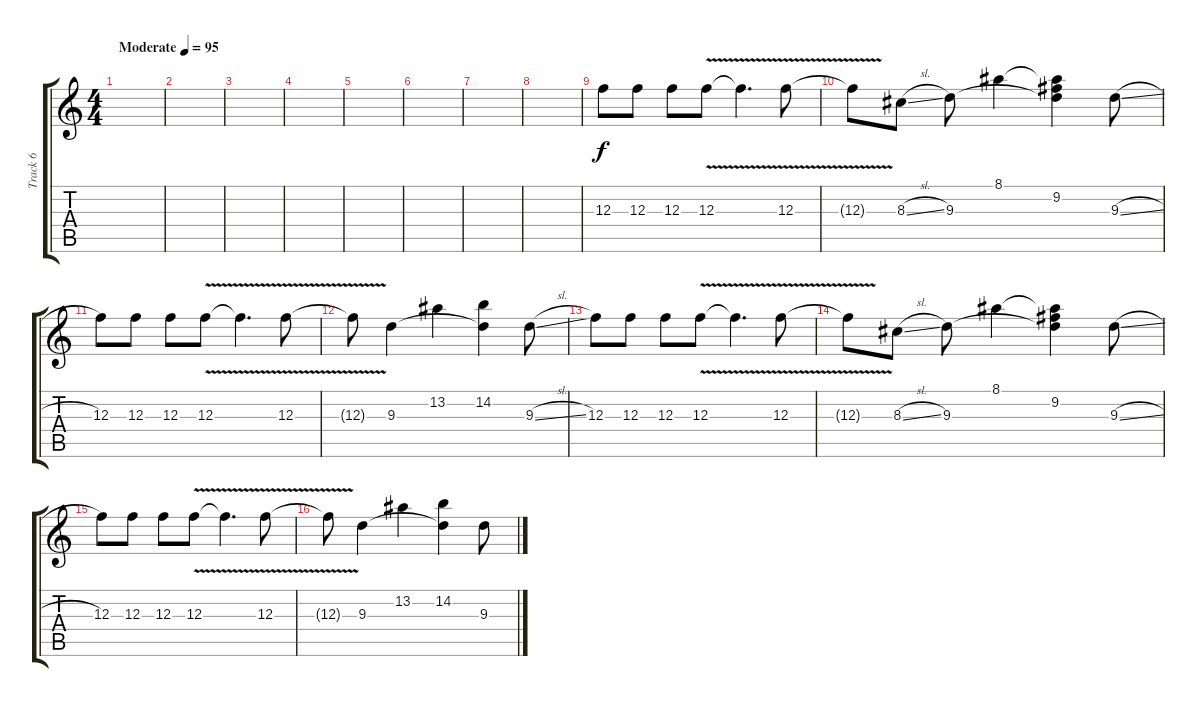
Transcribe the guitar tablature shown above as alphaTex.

\track ("Track 6" "Track 6") {instrument distortionguitar}
\staff {score tabs}
\tuning (D4 A3 F3 C3 G2 C2) {hide}
\ts (4 4)
\tempo (95 "Moderate")
\clef g2
\ks c
|
|
|
|
|
|
|
|
12.3.8 12.3.8 12.3.8 12.3{v}.8 12.3{t}.4{d} 12.3{v}.8 |
12.3{t}.8 8.3{sl}.8 9.3.8 8.1.4 (8.1{t} 9.2 9.3{t}).4 9.3{sl}.8 |
12.3.8 12.3.8 12.3.8 12.3{v}.8 12.3{t}.4{d} 12.3{v}.8 |
12.3{t}.8 9.3.4 13.2.4 (14.2 9.3{t}).4 9.3{sl}.8 |
12.3.8 12.3.8 12.3.8 12.3{v}.8 12.3{t}.4{d} 12.3{v}.8 |
12.3{t}.8 8.3{sl}.8 9.3.8 8.1.4 (8.1{t} 9.2 9.3{t}).4 9.3{sl}.8 |
12.3.8 12.3.8 12.3.8 12.3{v}.8 12.3{t}.4{d} 12.3{v}.8 |
12.3{t}.8 9.3.4 13.2.4 (14.2 9.3{t}).4 9.3{sl}.8
